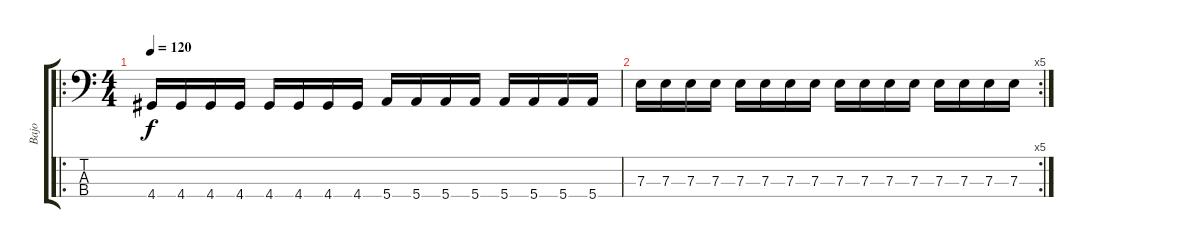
\track ("Bajo" "Bajo") {instrument electricbassfinger}
\staff {score tabs}
\tuning (G2 D2 A1 E1) {hide}
\ro
\ts (4 4)
\tempo 120
\clef f4
\ks c
4.4.16{dy f} 4.4.16 4.4.16 4.4.16 4.4.16 4.4.16 4.4.16 4.4.16 5.4.16 5.4.16 5.4.16 5.4.16 5.4.16 5.4.16 5.4.16 5.4.16 |
\rc 5
7.3.16 7.3.16 7.3.16 7.3.16 7.3.16 7.3.16 7.3.16 7.3.16 7.3.16 7.3.16 7.3.16 7.3.16 7.3.16 7.3.16 7.3.16 7.3.16
